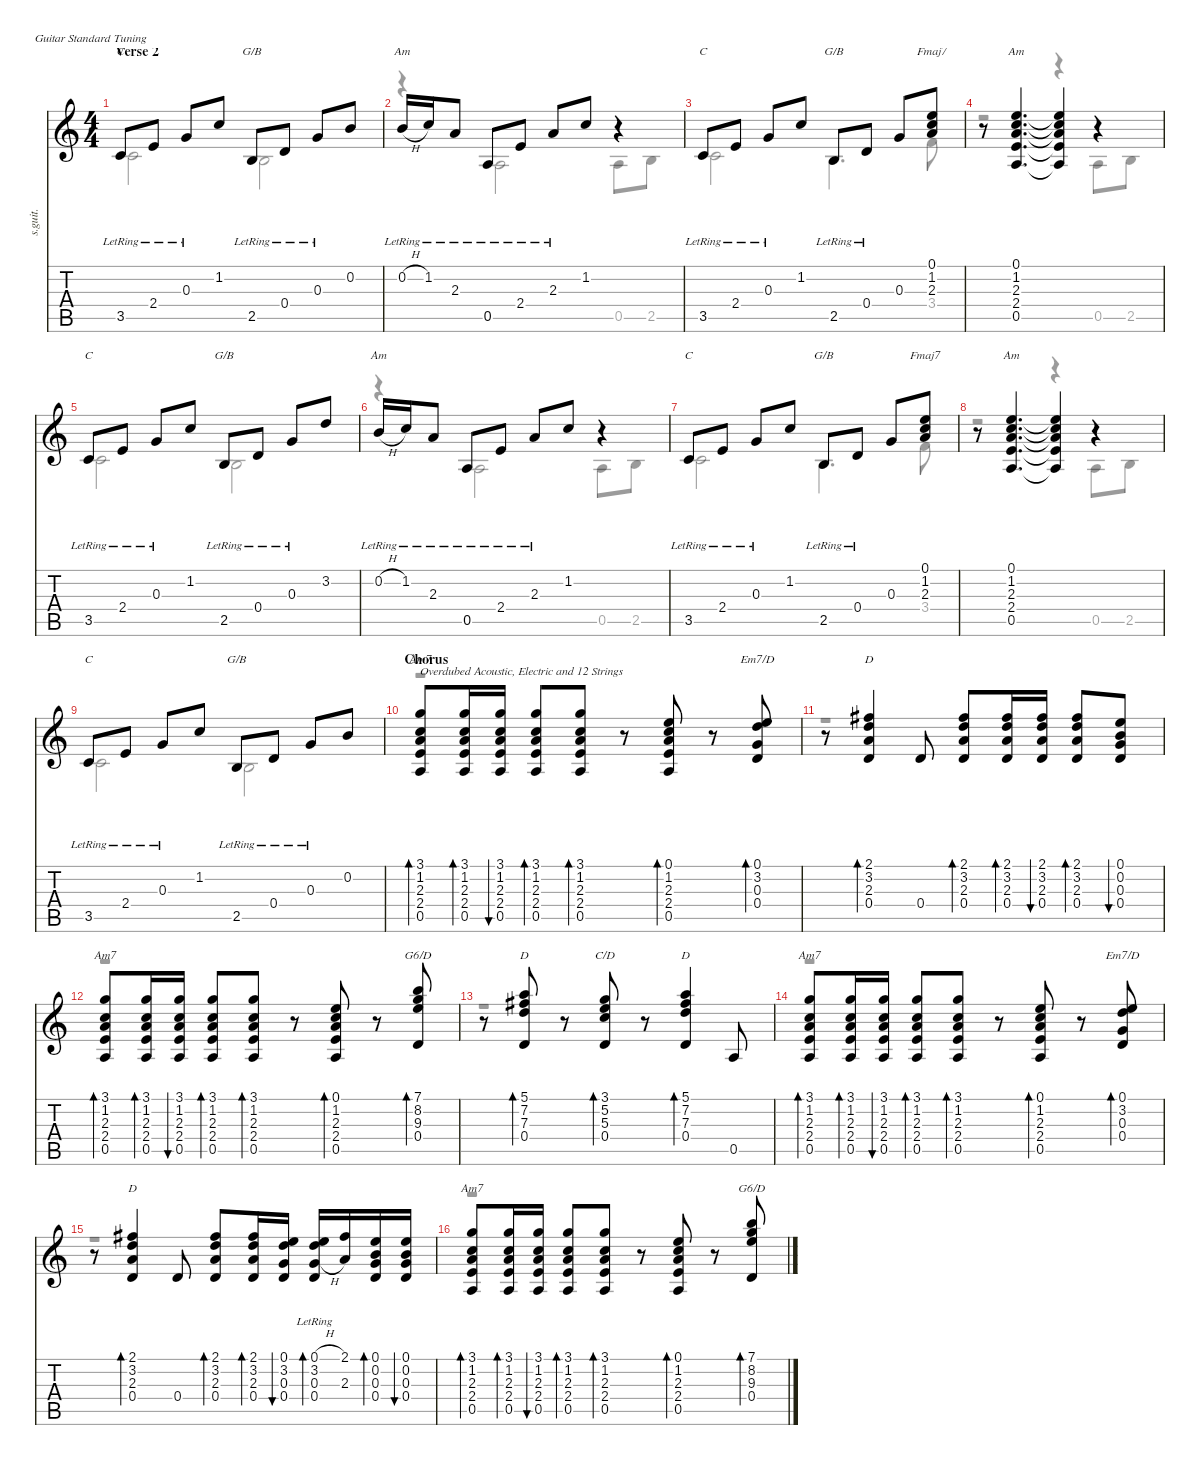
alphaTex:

\defaultSystemsLayout 4
\hideDynamics
\bracketExtendMode nobrackets
\track ("Jimmy Page - Rhythm Guitars" "s.guit.") {instrument acousticguitarsteel}
\staff {score tabs}
\tuning (E4 B3 G3 D3 A2 E2)
\chord ("Am" 3 1 2 2 0 x) {showdiagram false}
\chord ("Fmaj7" 3 1 2 2 0 x) {showdiagram false}
\chord ("G/B" 3 1 2 2 0 x) {showdiagram false}
\chord ("C" 3 1 2 2 0 x) {showdiagram false}
\chord ("D" 3 1 2 2 0 x) {showdiagram false}
\chord ("Am7" 3 1 2 2 0 x) {showdiagram false}
\chord ("Em7/D" 3 1 2 2 0 x) {showdiagram false}
\chord ("G6/D" 3 1 2 2 0 x) {showdiagram false}
\chord ("C/D" 3 1 2 2 0 x) {showdiagram false}
\voice
\ts (4 4)
\section ("" "Verse 2")
\tempo (78 hide)
\clef g2
\ks c
3.5{lr}.8{ch "C" lyrics (0 "") lyrics (1 "") lyrics (2 "") lyrics (3 "") lyrics (4 "") dy mp} 2.4{lr}.8{lyrics (0 "") lyrics (1 "") lyrics (2 "") lyrics (3 "") lyrics (4 "")} 0.3{lr}.8{lyrics (0 "") lyrics (1 "") lyrics (2 "") lyrics (3 "") lyrics (4 "")} 1.2.8{lyrics (0 "") lyrics (1 "") lyrics (2 "") lyrics (3 "") lyrics (4 "")} 2.5{lr}.8{ch "G/B" lyrics (0 "") lyrics (1 "") lyrics (2 "") lyrics (3 "") lyrics (4 "")} 0.4{lr}.8{lyrics (0 "") lyrics (1 "") lyrics (2 "") lyrics (3 "") lyrics (4 "")} 0.3{lr}.8{lyrics (0 "") lyrics (1 "") lyrics (2 "") lyrics (3 "") lyrics (4 "")} 0.2.8{lyrics (0 "") lyrics (1 "") lyrics (2 "") lyrics (3 "") lyrics (4 "")} |
0.2{h lr}.16{ch "Am" lyrics (0 "") lyrics (1 "") lyrics (2 "") lyrics (3 "") lyrics (4 "")} 1.2{lr}.16{lyrics (0 "") lyrics (1 "") lyrics (2 "") lyrics (3 "") lyrics (4 "")} 2.3{lr}.8{lyrics (0 "") lyrics (1 "") lyrics (2 "") lyrics (3 "") lyrics (4 "")} 0.5{lr}.8{lyrics (0 "") lyrics (1 "") lyrics (2 "") lyrics (3 "") lyrics (4 "")} 2.4{lr}.8{lyrics (0 "") lyrics (1 "") lyrics (2 "") lyrics (3 "") lyrics (4 "")} 2.3{lr}.8{lyrics (0 "") lyrics (1 "") lyrics (2 "") lyrics (3 "") lyrics (4 "")} 1.2.8{lyrics (0 "") lyrics (1 "") lyrics (2 "") lyrics (3 "") lyrics (4 "")} r.4 |
3.5{lr}.8{ch "C" lyrics (0 "") lyrics (1 "") lyrics (2 "") lyrics (3 "") lyrics (4 "")} 2.4{lr}.8{lyrics (0 "") lyrics (1 "") lyrics (2 "") lyrics (3 "") lyrics (4 "")} 0.3{lr}.8{lyrics (0 "") lyrics (1 "") lyrics (2 "") lyrics (3 "") lyrics (4 "")} 1.2.8{lyrics (0 "") lyrics (1 "") lyrics (2 "") lyrics (3 "") lyrics (4 "")} 2.5{lr}.8{ch "G/B" lyrics (0 "") lyrics (1 "") lyrics (2 "") lyrics (3 "") lyrics (4 "")} 0.4{lr}.8{lyrics (0 "") lyrics (1 "") lyrics (2 "") lyrics (3 "") lyrics (4 "")} 0.3.8{lyrics (0 "") lyrics (1 "") lyrics (2 "") lyrics (3 "") lyrics (4 "")} (0.1 1.2 2.3).8{ch "Fmaj7" lyrics (0 "") lyrics (1 "") lyrics (2 "") lyrics (3 "") lyrics (4 "")} |
r.8 (0.1 1.2 2.3 2.4 0.5).4{d ch "Am" lyrics (0 "") lyrics (1 "") lyrics (2 "") lyrics (3 "") lyrics (4 "")} (0.1{t} 1.2{t} 2.3{t} 2.4{t} 0.5{t}).4{lyrics (0 "") lyrics (1 "") lyrics (2 "") lyrics (3 "") lyrics (4 "")} r.4 |
3.5{lr}.8{ch "C" lyrics (0 "") lyrics (1 "") lyrics (2 "") lyrics (3 "") lyrics (4 "") dy f} 2.4{lr}.8{lyrics (0 "") lyrics (1 "") lyrics (2 "") lyrics (3 "") lyrics (4 "")} 0.3{lr}.8{lyrics (0 "") lyrics (1 "") lyrics (2 "") lyrics (3 "") lyrics (4 "")} 1.2.8{lyrics (0 "") lyrics (1 "") lyrics (2 "") lyrics (3 "") lyrics (4 "")} 2.5{lr}.8{ch "G/B" lyrics (0 "") lyrics (1 "") lyrics (2 "") lyrics (3 "") lyrics (4 "")} 0.4{lr}.8{lyrics (0 "") lyrics (1 "") lyrics (2 "") lyrics (3 "") lyrics (4 "")} 0.3{lr}.8{lyrics (0 "") lyrics (1 "") lyrics (2 "") lyrics (3 "") lyrics (4 "")} 3.2.8{lyrics (0 "") lyrics (1 "") lyrics (2 "") lyrics (3 "") lyrics (4 "")} |
0.2{h lr}.16{ch "Am" lyrics (0 "") lyrics (1 "") lyrics (2 "") lyrics (3 "") lyrics (4 "") dy mp} 1.2{lr}.16{lyrics (0 "") lyrics (1 "") lyrics (2 "") lyrics (3 "") lyrics (4 "")} 2.3{lr}.8{lyrics (0 "") lyrics (1 "") lyrics (2 "") lyrics (3 "") lyrics (4 "")} 0.5{lr}.8{lyrics (0 "") lyrics (1 "") lyrics (2 "") lyrics (3 "") lyrics (4 "")} 2.4{lr}.8{lyrics (0 "") lyrics (1 "") lyrics (2 "") lyrics (3 "") lyrics (4 "")} 2.3{lr}.8{lyrics (0 "") lyrics (1 "") lyrics (2 "") lyrics (3 "") lyrics (4 "")} 1.2.8{lyrics (0 "") lyrics (1 "") lyrics (2 "") lyrics (3 "") lyrics (4 "")} r.4 |
3.5{lr}.8{ch "C" lyrics (0 "") lyrics (1 "") lyrics (2 "") lyrics (3 "") lyrics (4 "")} 2.4{lr}.8{lyrics (0 "") lyrics (1 "") lyrics (2 "") lyrics (3 "") lyrics (4 "")} 0.3{lr}.8{lyrics (0 "") lyrics (1 "") lyrics (2 "") lyrics (3 "") lyrics (4 "")} 1.2.8{lyrics (0 "") lyrics (1 "") lyrics (2 "") lyrics (3 "") lyrics (4 "")} 2.5{lr}.8{ch "G/B" lyrics (0 "") lyrics (1 "") lyrics (2 "") lyrics (3 "") lyrics (4 "")} 0.4{lr}.8{lyrics (0 "") lyrics (1 "") lyrics (2 "") lyrics (3 "") lyrics (4 "")} 0.3.8{lyrics (0 "") lyrics (1 "") lyrics (2 "") lyrics (3 "") lyrics (4 "")} (0.1 1.2 2.3).8{ch "Fmaj7" lyrics (0 "") lyrics (1 "") lyrics (2 "") lyrics (3 "") lyrics (4 "")} |
r.8 (0.1 1.2 2.3 2.4 0.5).4{d ch "Am" lyrics (0 "") lyrics (1 "") lyrics (2 "") lyrics (3 "") lyrics (4 "")} (0.1{t} 1.2{t} 2.3{t} 2.4{t} 0.5{t}).4{lyrics (0 "") lyrics (1 "") lyrics (2 "") lyrics (3 "") lyrics (4 "")} r.4 |
3.5{lr}.8{ch "C" lyrics (0 "") lyrics (1 "") lyrics (2 "") lyrics (3 "") lyrics (4 "")} 2.4{lr}.8{lyrics (0 "") lyrics (1 "") lyrics (2 "") lyrics (3 "") lyrics (4 "")} 0.3{lr}.8{lyrics (0 "") lyrics (1 "") lyrics (2 "") lyrics (3 "") lyrics (4 "")} 1.2.8{lyrics (0 "") lyrics (1 "") lyrics (2 "") lyrics (3 "") lyrics (4 "")} 2.5{lr}.8{ch "G/B" lyrics (0 "") lyrics (1 "") lyrics (2 "") lyrics (3 "") lyrics (4 "")} 0.4{lr}.8{lyrics (0 "") lyrics (1 "") lyrics (2 "") lyrics (3 "") lyrics (4 "")} 0.3{lr}.8{lyrics (0 "") lyrics (1 "") lyrics (2 "") lyrics (3 "") lyrics (4 "")} 0.2.8{lyrics (0 "") lyrics (1 "") lyrics (2 "") lyrics (3 "") lyrics (4 "")} |
\section ("" "Chorus")
\tempo (82 hide)
(3.1 1.2 2.3 2.4 0.5).8{bd 30 ch "Am7" txt "Overdubed Acoustic, Electric and 12 Strings" lyrics (0 "") lyrics (1 "") lyrics (2 "") lyrics (3 "") lyrics (4 "")} (3.1 1.2 2.3 2.4 0.5).16{bd 30 lyrics (0 "") lyrics (1 "") lyrics (2 "") lyrics (3 "") lyrics (4 "")} (3.1 1.2 2.3 2.4 0.5).16{bu 30 lyrics (0 "") lyrics (1 "") lyrics (2 "") lyrics (3 "") lyrics (4 "")} (3.1 1.2 2.3 2.4 0.5).8{bd 30 lyrics (0 "") lyrics (1 "") lyrics (2 "") lyrics (3 "") lyrics (4 "")} (3.1 1.2 2.3 2.4 0.5).8{bd 30 lyrics (0 "") lyrics (1 "") lyrics (2 "") lyrics (3 "") lyrics (4 "")} r.8 (0.1 1.2 2.3 2.4 0.5).8{bd 30 lyrics (0 "") lyrics (1 "") lyrics (2 "") lyrics (3 "") lyrics (4 "")} r.8 (0.1 3.2 0.3 0.4).8{bd 30 ch "Em7/D" lyrics (0 "") lyrics (1 "") lyrics (2 "") lyrics (3 "") lyrics (4 "")} |
r.8 (2.1{acc #} 3.2 2.3 0.4).4{bd 30 ch "D" lyrics (0 "") lyrics (1 "") lyrics (2 "") lyrics (3 "") lyrics (4 "")} 0.4.8{lyrics (0 "") lyrics (1 "") lyrics (2 "") lyrics (3 "") lyrics (4 "")} (2.1{acc #} 3.2 2.3 0.4).8{bd 30 lyrics (0 "") lyrics (1 "") lyrics (2 "") lyrics (3 "") lyrics (4 "")} (2.1{acc #} 3.2 2.3 0.4).16{bd 30 lyrics (0 "") lyrics (1 "") lyrics (2 "") lyrics (3 "") lyrics (4 "")} (2.1{acc #} 3.2 2.3 0.4).16{bu 30 lyrics (0 "") lyrics (1 "") lyrics (2 "") lyrics (3 "") lyrics (4 "")} (2.1{acc #} 3.2 2.3 0.4).8{bd 30 lyrics (0 "") lyrics (1 "") lyrics (2 "") lyrics (3 "") lyrics (4 "")} (0.1 0.2 0.3 0.4).8{bu 30 lyrics (0 "") lyrics (1 "") lyrics (2 "") lyrics (3 "") lyrics (4 "")} |
(3.1 1.2 2.3 2.4 0.5).8{bd 30 ch "Am7" lyrics (0 "") lyrics (1 "") lyrics (2 "") lyrics (3 "") lyrics (4 "")} (3.1 1.2 2.3 2.4 0.5).16{bd 30 lyrics (0 "") lyrics (1 "") lyrics (2 "") lyrics (3 "") lyrics (4 "")} (3.1 1.2 2.3 2.4 0.5).16{bu 30 lyrics (0 "") lyrics (1 "") lyrics (2 "") lyrics (3 "") lyrics (4 "")} (3.1 1.2 2.3 2.4 0.5).8{bd 30 lyrics (0 "") lyrics (1 "") lyrics (2 "") lyrics (3 "") lyrics (4 "")} (3.1 1.2 2.3 2.4 0.5).8{bd 30 lyrics (0 "") lyrics (1 "") lyrics (2 "") lyrics (3 "") lyrics (4 "")} r.8 (0.1 1.2 2.3 2.4 0.5).8{bd 30 lyrics (0 "") lyrics (1 "") lyrics (2 "") lyrics (3 "") lyrics (4 "")} r.8 (7.1 8.2 9.3 0.4).8{bd 30 ch "G6/D" lyrics (0 "") lyrics (1 "") lyrics (2 "") lyrics (3 "") lyrics (4 "")} |
r.8 (5.1 7.2{acc #} 7.3 0.4).8{bd 30 ch "D" lyrics (0 "") lyrics (1 "") lyrics (2 "") lyrics (3 "") lyrics (4 "")} r.8 (3.1 5.2 5.3 0.4).8{bd 30 ch "C/D" lyrics (0 "") lyrics (1 "") lyrics (2 "") lyrics (3 "") lyrics (4 "")} r.8 (5.1 7.2{acc #} 7.3 0.4).4{bd 30 ch "D" lyrics (0 "") lyrics (1 "") lyrics (2 "") lyrics (3 "") lyrics (4 "")} 0.5.8{lyrics (0 "") lyrics (1 "") lyrics (2 "") lyrics (3 "") lyrics (4 "")} |
(3.1 1.2 2.3 2.4 0.5).8{bd 30 ch "Am7" lyrics (0 "") lyrics (1 "") lyrics (2 "") lyrics (3 "") lyrics (4 "")} (3.1 1.2 2.3 2.4 0.5).16{bd 30 lyrics (0 "") lyrics (1 "") lyrics (2 "") lyrics (3 "") lyrics (4 "")} (3.1 1.2 2.3 2.4 0.5).16{bu 30 lyrics (0 "") lyrics (1 "") lyrics (2 "") lyrics (3 "") lyrics (4 "")} (3.1 1.2 2.3 2.4 0.5).8{bd 30 lyrics (0 "") lyrics (1 "") lyrics (2 "") lyrics (3 "") lyrics (4 "")} (3.1 1.2 2.3 2.4 0.5).8{bd 30 lyrics (0 "") lyrics (1 "") lyrics (2 "") lyrics (3 "") lyrics (4 "")} r.8 (0.1 1.2 2.3 2.4 0.5).8{bd 30 lyrics (0 "") lyrics (1 "") lyrics (2 "") lyrics (3 "") lyrics (4 "")} r.8 (0.1 3.2 0.3 0.4).8{bd 30 ch "Em7/D" lyrics (0 "") lyrics (1 "") lyrics (2 "") lyrics (3 "") lyrics (4 "")} |
r.8 (2.1{acc #} 3.2 2.3 0.4).4{bd 30 ch "D" lyrics (0 "") lyrics (1 "") lyrics (2 "") lyrics (3 "") lyrics (4 "")} 0.4.8{lyrics (0 "") lyrics (1 "") lyrics (2 "") lyrics (3 "") lyrics (4 "")} (2.1{acc #} 3.2 2.3 0.4).8{bd 30 lyrics (0 "") lyrics (1 "") lyrics (2 "") lyrics (3 "") lyrics (4 "")} (2.1{acc #} 3.2 2.3 0.4).16{bd 30 lyrics (0 "") lyrics (1 "") lyrics (2 "") lyrics (3 "") lyrics (4 "")} (0.1 3.2 0.3 0.4).16{bu 30 lyrics (0 "") lyrics (1 "") lyrics (2 "") lyrics (3 "") lyrics (4 "")} (0.1{h lr} 3.2{lr} 0.3{h lr} 0.4{lr}).16{bd 30 lyrics (0 "") lyrics (1 "") lyrics (2 "") lyrics (3 "") lyrics (4 "")} (2.1{acc #} 2.3).16{lyrics (0 "") lyrics (1 "") lyrics (2 "") lyrics (3 "") lyrics (4 "")} (0.1 0.2 0.3 0.4).16{bd 30 lyrics (0 "") lyrics (1 "") lyrics (2 "") lyrics (3 "") lyrics (4 "")} (0.1 0.2 0.3 0.4).16{bu 30 lyrics (0 "") lyrics (1 "") lyrics (2 "") lyrics (3 "") lyrics (4 "")} |
(3.1 1.2 2.3 2.4 0.5).8{bd 30 ch "Am7" lyrics (0 "") lyrics (1 "") lyrics (2 "") lyrics (3 "") lyrics (4 "")} (3.1 1.2 2.3 2.4 0.5).16{bd 30 lyrics (0 "") lyrics (1 "") lyrics (2 "") lyrics (3 "") lyrics (4 "")} (3.1 1.2 2.3 2.4 0.5).16{bu 30 lyrics (0 "") lyrics (1 "") lyrics (2 "") lyrics (3 "") lyrics (4 "")} (3.1 1.2 2.3 2.4 0.5).8{bd 30 lyrics (0 "") lyrics (1 "") lyrics (2 "") lyrics (3 "") lyrics (4 "")} (3.1 1.2 2.3 2.4 0.5).8{bd 30 lyrics (0 "") lyrics (1 "") lyrics (2 "") lyrics (3 "") lyrics (4 "")} r.8 (0.1 1.2 2.3 2.4 0.5).8{bd 30 lyrics (0 "") lyrics (1 "") lyrics (2 "") lyrics (3 "") lyrics (4 "")} r.8 (7.1 8.2 9.3 0.4).8{bd 30 ch "G6/D" lyrics (0 "") lyrics (1 "") lyrics (2 "") lyrics (3 "") lyrics (4 "")}
\voice
\clef g2
\ottava regular
\simile none
\ks c
3.5.2{lyrics (0 "") lyrics (1 "") lyrics (2 "") lyrics (3 "") lyrics (4 "") dy mp} 2.5.2{lyrics (0 "") lyrics (1 "") lyrics (2 "") lyrics (3 "") lyrics (4 "")} |
r.4 0.5.2{lyrics (0 "") lyrics (1 "") lyrics (2 "") lyrics (3 "") lyrics (4 "")} 0.5.8{lyrics (0 "") lyrics (1 "") lyrics (2 "") lyrics (3 "") lyrics (4 "")} 2.5.8{lyrics (0 "") lyrics (1 "") lyrics (2 "") lyrics (3 "") lyrics (4 "")} |
3.5.2{lyrics (0 "") lyrics (1 "") lyrics (2 "") lyrics (3 "") lyrics (4 "")} 2.5.4{d lyrics (0 "") lyrics (1 "") lyrics (2 "") lyrics (3 "") lyrics (4 "")} 3.4.8{lyrics (0 "") lyrics (1 "") lyrics (2 "") lyrics (3 "") lyrics (4 "")} |
r.2 r.4 0.5.8{lyrics (0 "") lyrics (1 "") lyrics (2 "") lyrics (3 "") lyrics (4 "") dy f} 2.5.8{lyrics (0 "") lyrics (1 "") lyrics (2 "") lyrics (3 "") lyrics (4 "")} |
3.5.2{lyrics (0 "") lyrics (1 "") lyrics (2 "") lyrics (3 "") lyrics (4 "") dy mp} 2.5.2{lyrics (0 "") lyrics (1 "") lyrics (2 "") lyrics (3 "") lyrics (4 "")} |
r.4 0.5.2{lyrics (0 "") lyrics (1 "") lyrics (2 "") lyrics (3 "") lyrics (4 "")} 0.5.8{lyrics (0 "") lyrics (1 "") lyrics (2 "") lyrics (3 "") lyrics (4 "")} 2.5.8{lyrics (0 "") lyrics (1 "") lyrics (2 "") lyrics (3 "") lyrics (4 "")} |
3.5.2{lyrics (0 "") lyrics (1 "") lyrics (2 "") lyrics (3 "") lyrics (4 "")} 2.5.4{d lyrics (0 "") lyrics (1 "") lyrics (2 "") lyrics (3 "") lyrics (4 "")} 3.4.8{lyrics (0 "") lyrics (1 "") lyrics (2 "") lyrics (3 "") lyrics (4 "")} |
r.2 r.4 0.5.8{lyrics (0 "") lyrics (1 "") lyrics (2 "") lyrics (3 "") lyrics (4 "")} 2.5.8{lyrics (0 "") lyrics (1 "") lyrics (2 "") lyrics (3 "") lyrics (4 "")} |
3.5.2{lyrics (0 "") lyrics (1 "") lyrics (2 "") lyrics (3 "") lyrics (4 "")} 2.5.2{lyrics (0 "") lyrics (1 "") lyrics (2 "") lyrics (3 "") lyrics (4 "")} |
r.1 |
r.1 |
r.1 |
r.1 |
r.1 |
r.1 |
r.1
